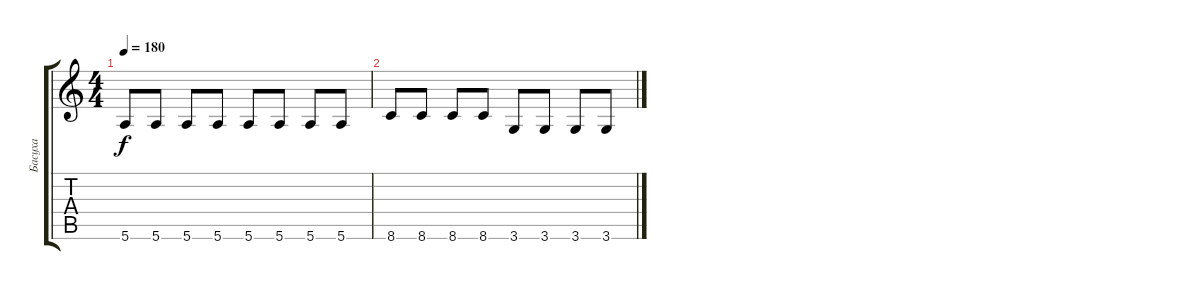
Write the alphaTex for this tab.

\track ("Басуха" "Басуха") {instrument electricbassfinger}
\staff {score tabs}
\tuning (E4 B3 G3 D3 A2 E2) {hide}
\ts (4 4)
\tempo 180
\clef g2
\ks c
5.6.8{dy f} 5.6.8 5.6.8 5.6.8 5.6.8 5.6.8 5.6.8 5.6.8 |
8.6.8 8.6.8 8.6.8 8.6.8 3.6.8 3.6.8 3.6.8 3.6.8
